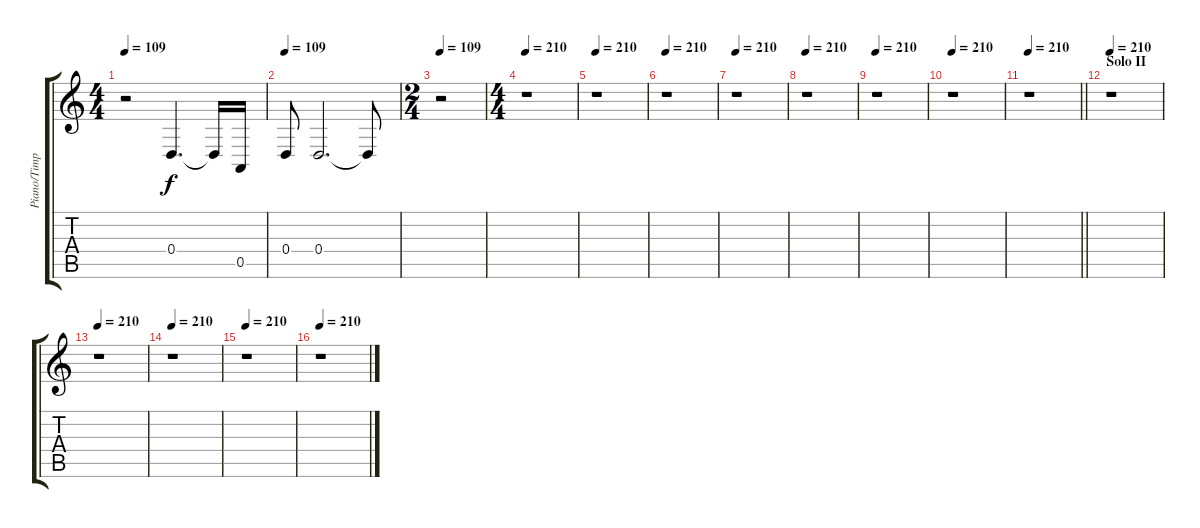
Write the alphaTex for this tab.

\track ("Piano/Timpani" "Piano/Timp") {instrument timpani}
\staff {score tabs}
\tuning (E4 B3 G3 D3 A2 E2) {hide}
\ts (4 4)
\tempo 109
\clef g2
\ks c
r.2{dy f} 0.4.4{d} 0.4{t}.16 0.5.16 |
\tempo 109
0.4.8 0.4.2{d} 0.4{t}.8 |
\ts (2 4)
\tempo 109
r.2 |
\ts (4 4)
\tempo 210
r.1 |
\tempo 210
r.1 |
\tempo 210
r.1 |
\tempo 210
r.1 |
\tempo 210
r.1 |
\tempo 210
r.1 |
\tempo 210
r.1 |
\tempo 210
\barLineRight lightlight
r.1 |
\section ("" "Solo II")
\tempo 210
r.1 |
\tempo 210
r.1 |
\tempo 210
r.1 |
\tempo 210
r.1 |
\tempo 210
r.1
